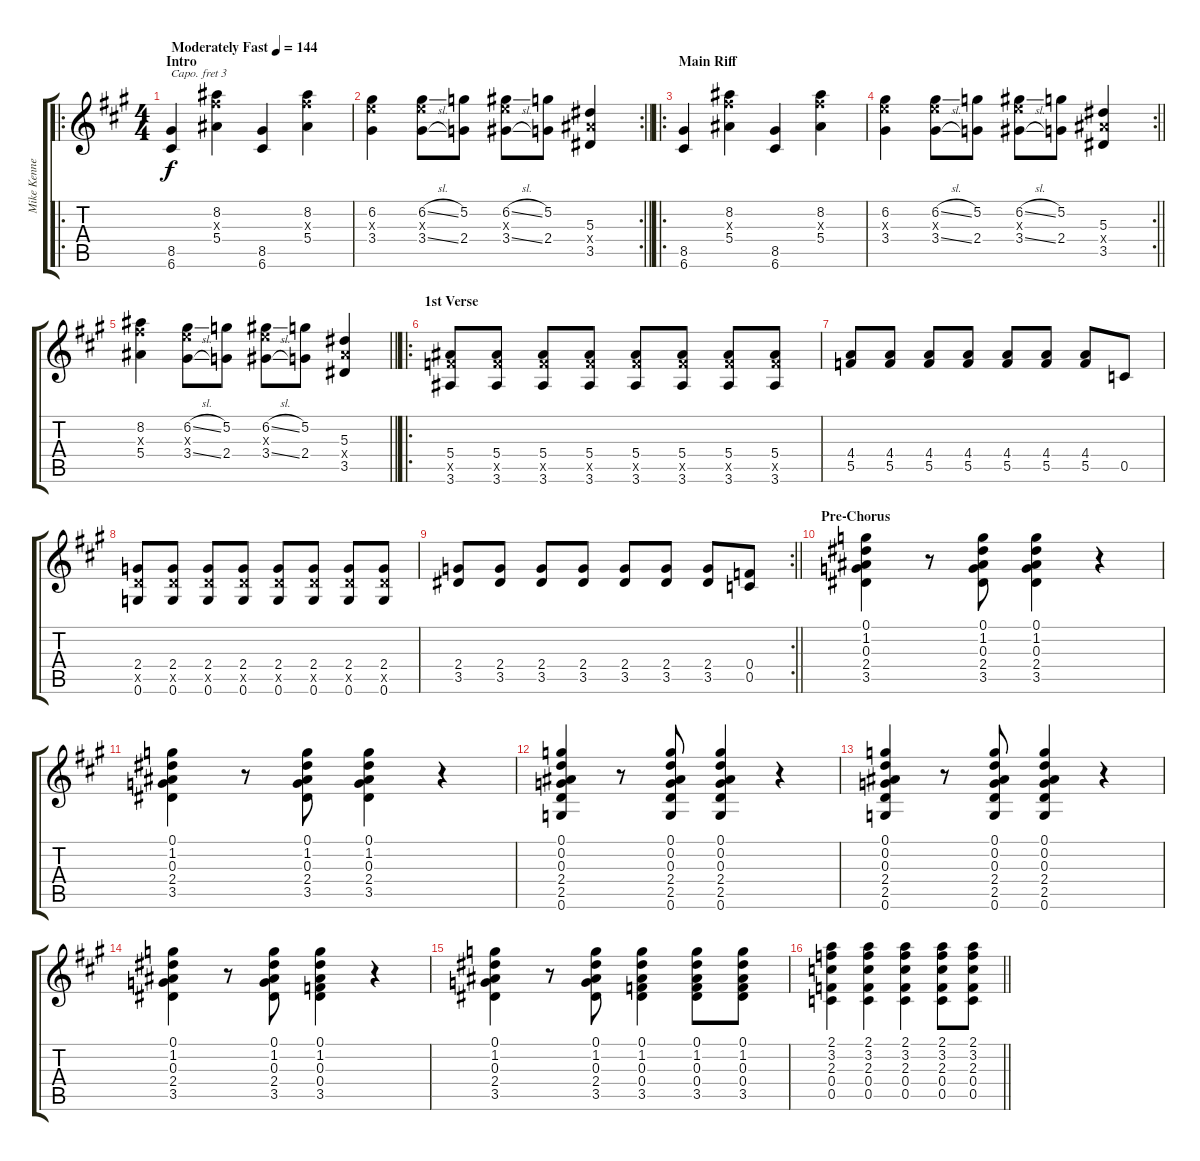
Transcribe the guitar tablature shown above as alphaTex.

\track ("Mike Kennerty" "Mike Kenne") {instrument distortionguitar}
\staff {score tabs}
\capo 3
\tuning (E4 B3 G3 D3 A2 E2) {hide}
\ro
\ts (4 4)
\section ("" "Intro ")
\tempo (144 "Moderately Fast")
\clef g2
\ks a
(8.5 6.6).4{dy f instrument distortionguitar} (8.2 8.3{x} 5.4).4 (8.5 6.6).4 (8.2 8.3{x} 5.4).4 |
\rc 2
\barLineRight lightlight
(6.2 6.3{x} 3.4).4 (6.2{sl} 6.3{x} 3.4{sl}).8 (5.2 2.4).8 (6.2{sl} 6.3{x} 3.4{sl}).8 (5.2 2.4).8 (5.3 5.4{x} 3.5).4 |
\ro
\section ("" "Main Riff")
(8.5 6.6).4 (8.2 8.3{x} 5.4).4 (8.5 6.6).4 (8.2 8.3{x} 5.4).4 |
\rc 2
\barLineRight lightlight
(6.2 6.3{x} 3.4).4 (6.2{sl} 6.3{x} 3.4{sl}).8 (5.2 2.4).8 (6.2{sl} 6.3{x} 3.4{sl}).8 (5.2 2.4).8 (5.3 5.4{x} 3.5).4 |
\barLineRight lightlight
(8.2 8.3{x} 5.4).4 (6.2{sl} 6.3{x} 3.4{sl}).8 (5.2 2.4).8 (6.2{sl} 6.3{x} 3.4{sl}).8 (5.2 2.4).8 (5.3 5.4{x} 3.5).4 |
\ro
\section ("" "1st Verse")
(5.4 5.5{x} 3.6).8 (5.4 5.5{x} 3.6).8 (5.4 5.5{x} 3.6).8 (5.4 5.5{x} 3.6).8 (5.4 5.5{x} 3.6).8 (5.4 5.5{x} 3.6).8 (5.4 5.5{x} 3.6).8 (5.4 5.5{x} 3.6).8 |
(4.4 5.5).8 (4.4 5.5).8 (4.4 5.5).8 (4.4 5.5).8 (4.4 5.5).8 (4.4 5.5).8 (4.4 5.5).8 0.5.8 |
(2.4 2.5{x} 0.6).8 (2.4 2.5{x} 0.6).8 (2.4 2.5{x} 0.6).8 (2.4 2.5{x} 0.6).8 (2.4 2.5{x} 0.6).8 (2.4 2.5{x} 0.6).8 (2.4 2.5{x} 0.6).8 (2.4 2.5{x} 0.6).8 |
\rc 2
\barLineRight lightlight
(2.4 3.5).8 (2.4 3.5).8 (2.4 3.5).8 (2.4 3.5).8 (2.4 3.5).8 (2.4 3.5).8 (2.4 3.5).8 (0.4 0.5).8 |
\section ("" "Pre-Chorus")
(0.1 1.2 0.3 2.4 3.5).4 r.8 (0.1 1.2 0.3 2.4 3.5).8 (0.1 1.2 0.3 2.4 3.5).4 r.4 |
(0.1 1.2 0.3 2.4 3.5).4 r.8 (0.1 1.2 0.3 2.4 3.5).8 (0.1 1.2 0.3 2.4 3.5).4 r.4 |
(0.1 0.2 0.3 2.4 2.5 0.6).4 r.8 (0.1 0.2 0.3 2.4 2.5 0.6).8 (0.1 0.2 0.3 2.4 2.5 0.6).4 r.4 |
(0.1 0.2 0.3 2.4 2.5 0.6).4 r.8 (0.1 0.2 0.3 2.4 2.5 0.6).8 (0.1 0.2 0.3 2.4 2.5 0.6).4 r.4 |
(0.1 1.2 0.3 2.4 3.5).4 r.8 (0.1 1.2 0.3 2.4 3.5).8 (0.1 1.2 0.3 0.4 3.5).4 r.4 |
(0.1 1.2 0.3 2.4 3.5).4 r.8 (0.1 1.2 0.3 2.4 3.5).8 (0.1 1.2 0.3 0.4 3.5).4 (0.1 1.2 0.3 0.4 3.5).8 (0.1 1.2 0.3 0.4 3.5).8 |
\barLineRight lightlight
(2.1 3.2 2.3 0.4 0.5).4 (2.1 3.2 2.3 0.4 0.5).4 (2.1 3.2 2.3 0.4 0.5).4 (2.1 3.2 2.3 0.4 0.5).8 (2.1 3.2 2.3 0.4 0.5).8
